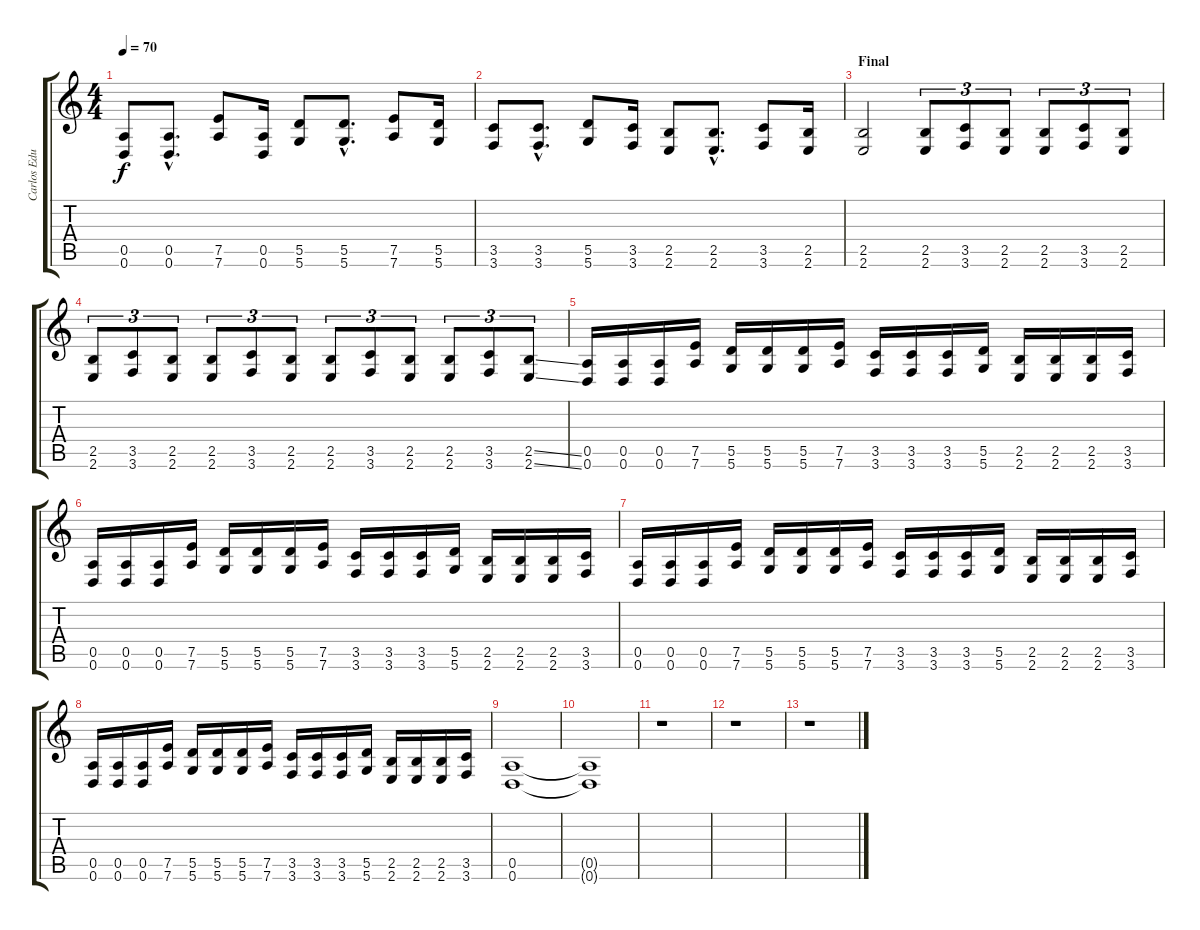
\track ("Carlos Eduardo [Guit]" "Carlos Edu") {instrument overdrivenguitar}
\staff {score tabs}
\tuning (E4 B3 G3 D3 A2 D2) {hide}
\ts (4 4)
\tempo 70
\clef g2
\ks c
(0.5 0.6).8{dy f} (0.5{hac} 0.6{hac}).8{d} (7.5 7.6).8 (0.5 0.6).16 (5.5 5.6).8 (5.5{hac} 5.6{hac}).8{d} (7.5 7.6).8 (5.5 5.6).16 |
(3.5 3.6).8 (3.5{hac} 3.6{hac}).8{d} (5.5 5.6).8 (3.5 3.6).16 (2.5 2.6).8 (2.5{hac} 2.6{hac}).8{d} (3.5 3.6).8 (2.5 2.6).16 |
\section ("" "Final")
(2.5 2.6).2 (2.5 2.6).8{tu (3 2)} (3.5 3.6).8{tu (3 2)} (2.5 2.6).8{tu (3 2)} (2.5 2.6).8{tu (3 2)} (3.5 3.6).8{tu (3 2)} (2.5 2.6).8{tu (3 2)} |
(2.5 2.6).8{tu (3 2)} (3.5 3.6).8{tu (3 2)} (2.5 2.6).8{tu (3 2)} (2.5 2.6).8{tu (3 2)} (3.5 3.6).8{tu (3 2)} (2.5 2.6).8{tu (3 2)} (2.5 2.6).8{tu (3 2)} (3.5 3.6).8{tu (3 2)} (2.5 2.6).8{tu (3 2)} (2.5 2.6).8{tu (3 2)} (3.5 3.6).8{tu (3 2)} (2.5{ss} 2.6{ss}).8{tu (3 2)} |
(0.5 0.6).16 (0.5 0.6).16 (0.5 0.6).16 (7.5 7.6).16 (5.5 5.6).16 (5.5 5.6).16 (5.5 5.6).16 (7.5 7.6).16 (3.5 3.6).16 (3.5 3.6).16 (3.5 3.6).16 (5.5 5.6).16 (2.5 2.6).16 (2.5 2.6).16 (2.5 2.6).16 (3.5 3.6).16 |
(0.5 0.6).16 (0.5 0.6).16 (0.5 0.6).16 (7.5 7.6).16 (5.5 5.6).16 (5.5 5.6).16 (5.5 5.6).16 (7.5 7.6).16 (3.5 3.6).16 (3.5 3.6).16 (3.5 3.6).16 (5.5 5.6).16 (2.5 2.6).16 (2.5 2.6).16 (2.5 2.6).16 (3.5 3.6).16 |
(0.5 0.6).16 (0.5 0.6).16 (0.5 0.6).16 (7.5 7.6).16 (5.5 5.6).16 (5.5 5.6).16 (5.5 5.6).16 (7.5 7.6).16 (3.5 3.6).16 (3.5 3.6).16 (3.5 3.6).16 (5.5 5.6).16 (2.5 2.6).16 (2.5 2.6).16 (2.5 2.6).16 (3.5 3.6).16 |
(0.5 0.6).16 (0.5 0.6).16 (0.5 0.6).16 (7.5 7.6).16 (5.5 5.6).16 (5.5 5.6).16 (5.5 5.6).16 (7.5 7.6).16 (3.5 3.6).16 (3.5 3.6).16 (3.5 3.6).16 (5.5 5.6).16 (2.5 2.6).16 (2.5 2.6).16 (2.5 2.6).16 (3.5 3.6).16 |
(0.5 0.6).1 |
(0.5{t} 0.6{t}).1 |
r.1 |
r.1 |
r.1
